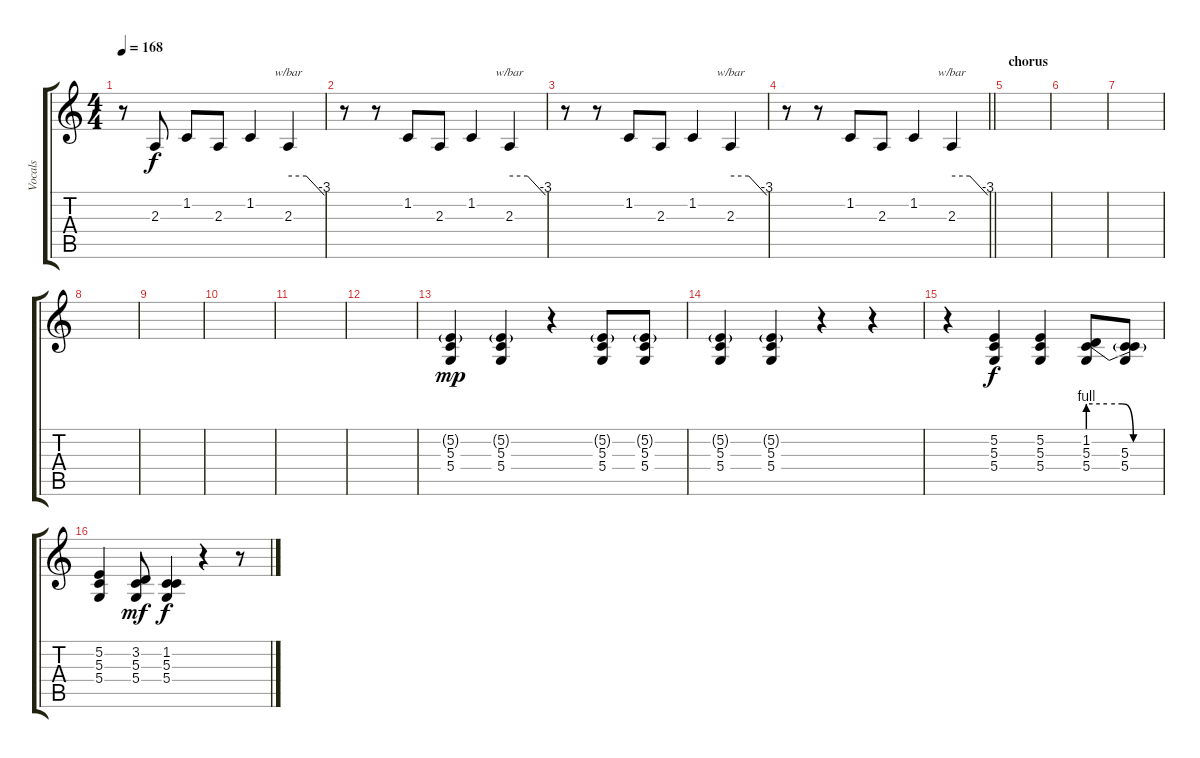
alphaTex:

\track ("Vocals" "Vocals") {instrument oboe}
\staff {score tabs}
\tuning (E4 B3 G3 D3 A2 E2) {hide}
\ts (4 4)
\tempo 168
\clef g2
\ks c
r.8{dy f} 2.3.8 1.2.8 2.3.8 1.2.4 2.3.4{tbe (custom default 0 0 30 0 60 -12)} |
r.8 r.8 1.2.8 2.3.8 1.2.4 2.3.4{tbe (custom default 0 0 30 0 60 -12)} |
r.8 r.8 1.2.8 2.3.8 1.2.4 2.3.4{tbe (custom default 0 0 30 0 60 -12)} |
\barLineRight lightlight
r.8 r.8 1.2.8 2.3.8 1.2.4 2.3.4{tbe (custom default 0 0 30 0 60 -12)} |
\section ("" "chorus")
|
|
|
|
|
|
|
|
(5.2{g} 5.3 5.4).4{dy mp} (5.2{g} 5.3 5.4).4 r.4 (5.2{g} 5.3 5.4).8 (5.2{g} 5.3 5.4).8 |
(5.2{g} 5.3 5.4).4 (5.2{g} 5.3 5.4).4 r.4 r.4 |
r.4 (5.2 5.3 5.4).4{dy f} (5.2 5.3 5.4).4 (1.2{be (custom 0 4 15 4 27 4 36 0 46 0 60 0)} 5.3 5.4).8 (1.2{t} 5.3 5.4).8 |
(5.2 5.3 5.4).4 (3.2 5.3 5.4).8{dy mf} (1.2 5.3 5.4).4{dy f} r.4 r.8
